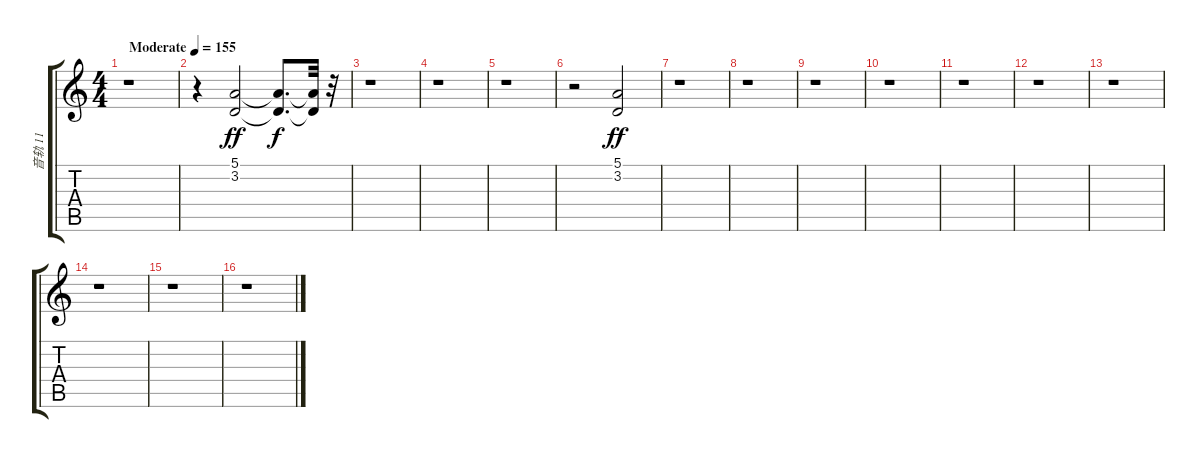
\track ("音轨 11" "音轨 11") {instrument reversecymbal}
\staff {score tabs}
\tuning (E4 B3 G3 D3 A2 E2) {hide}
\ts (4 4)
\tempo (155 "Moderate")
\clef g2
\ks c
r.1{dy ff instrument reversecymbal} |
r.4 (5.1 3.2).2{instrument reversecymbal} (5.1{t} 3.2{t}).8{d dy f} (5.1{t} 3.2{t}).32 r.32 |
r.1 |
r.1 |
r.1 |
r.2 (5.1 3.2).2{dy ff} |
r.1 |
r.1 |
r.1 |
r.1 |
r.1 |
r.1 |
r.1 |
r.1 |
r.1 |
r.1
